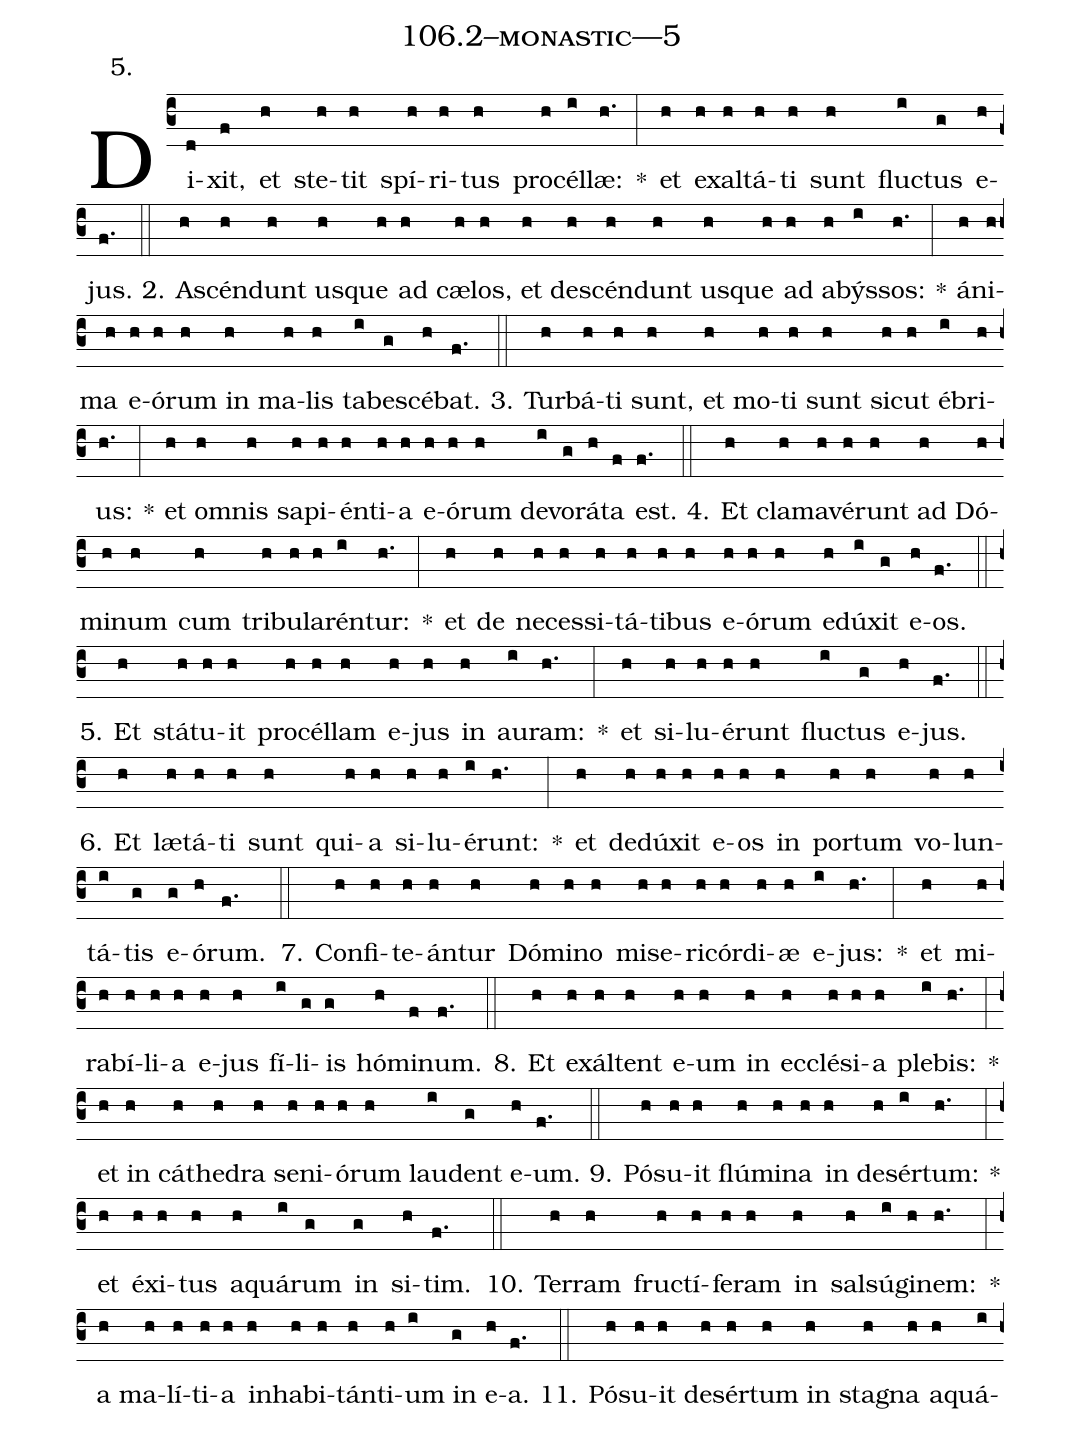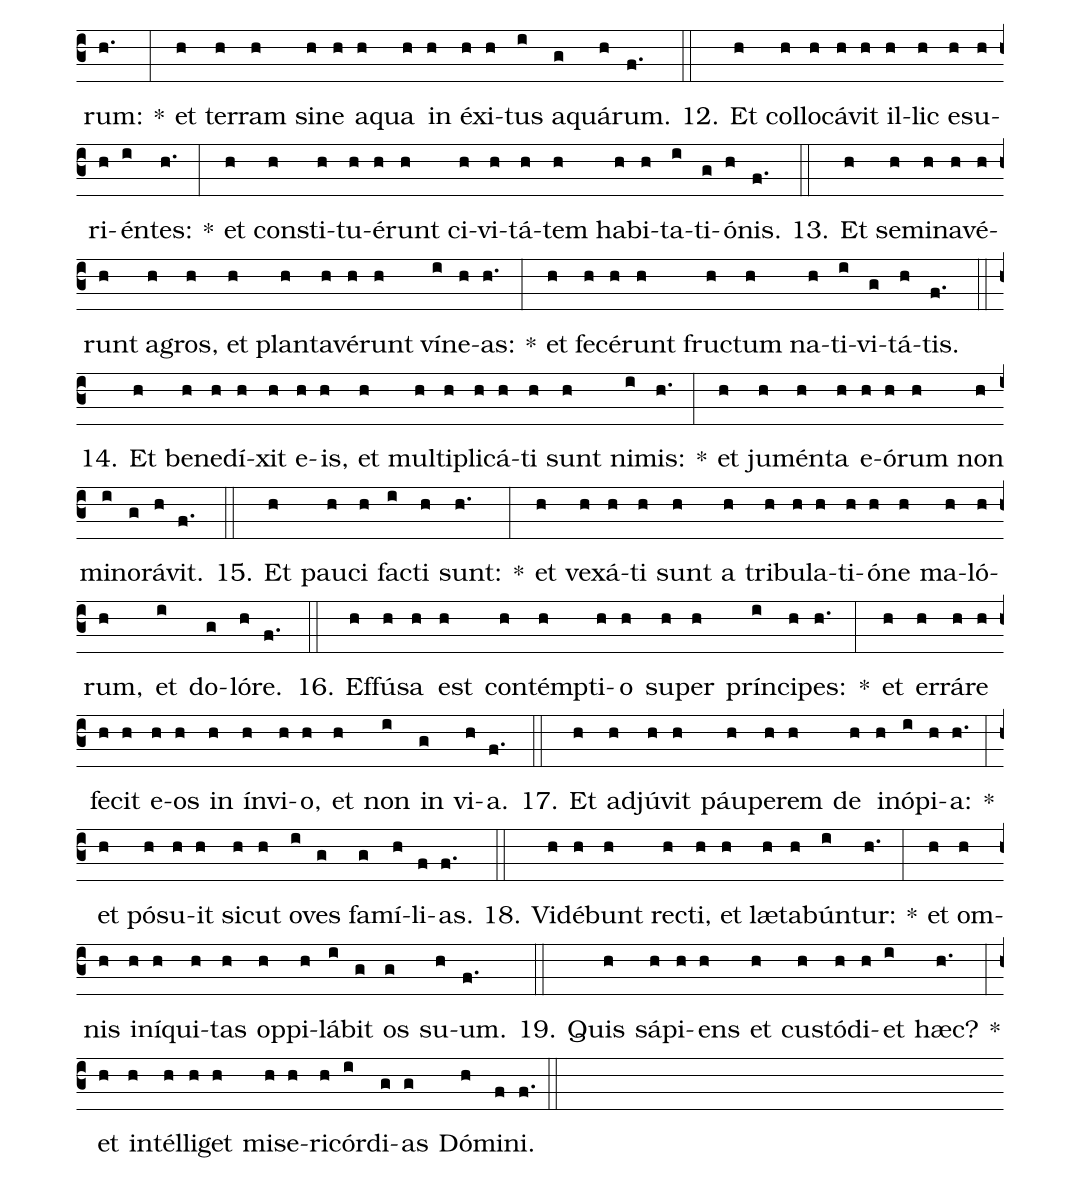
name: 106.2--monastic---5;
annotation: 5.;
%%
(c3)Di(d)xit,(f) et(h) ste(h)tit(h) spí(h)ri(h)tus(h) pro(h)cél(i)læ:(h.) *(:) et(h) ex(h)al(h)tá(h)ti(h) sunt(h) fluc(i)tus(g) e(h)jus.(f.) (::)
2. A(h)scén(h)dunt(h) us(h)que(h) ad(h) cæ(h)los,(h) et(h) de(h)scén(h)dunt(h) us(h)que(h) ad(h) a(h)býs(i)sos:(h.) *(:) á(h)ni(h)ma(h) e(h)ó(h)rum(h) in(h) ma(h)lis(h) ta(i)be(g)scé(h)bat.(f.) (::)
3. Tur(h)bá(h)ti(h) sunt,(h) et(h) mo(h)ti(h) sunt(h) sic(h)ut(h) é(i)bri(h)us:(h.) *(:) et(h) om(h)nis(h) sa(h)pi(h)én(h)ti(h)a(h) e(h)ó(h)rum(h) de(i)vo(g)rá(h)ta(f) est.(f.) (::)
4. Et(h) cla(h)ma(h)vé(h)runt(h) ad(h) Dó(h)mi(h)num(h) cum(h) tri(h)bu(h)la(h)rén(i)tur:(h.) *(:) et(h) de(h) ne(h)ces(h)si(h)tá(h)ti(h)bus(h) e(h)ó(h)rum(h) e(h)dú(i)xit(g) e(h)os.(f.) (::)
5. Et(h) stá(h)tu(h)it(h) pro(h)cél(h)lam(h) e(h)jus(h) in(h) au(i)ram:(h.) *(:) et(h) si(h)lu(h)é(h)runt(h) fluc(i)tus(g) e(h)jus.(f.) (::)
6. Et(h) læ(h)tá(h)ti(h) sunt(h) qui(h)a(h) si(h)lu(h)é(i)runt:(h.) *(:) et(h) de(h)dú(h)xit(h) e(h)os(h) in(h) por(h)tum(h) vo(h)lun(h)tá(i)tis(g) e(g)ó(h)rum.(f.) (::)
7. Con(h)fi(h)te(h)án(h)tur(h) Dó(h)mi(h)no(h) mi(h)se(h)ri(h)cór(h)di(h)æ(h) e(i)jus:(h.) *(:) et(h) mi(h)ra(h)bí(h)li(h)a(h) e(h)jus(h) fí(i)li(g)is(g) hó(h)mi(f)num.(f.) (::)
8. Et(h) ex(h)ál(h)tent(h) e(h)um(h) in(h) ec(h)clé(h)si(h)a(h) ple(i)bis:(h.) *(:) et(h) in(h) cá(h)the(h)dra(h) se(h)ni(h)ó(h)rum(h) lau(i)dent(g) e(h)um.(f.) (::)
9. Pó(h)su(h)it(h) flú(h)mi(h)na(h) in(h) de(h)sér(i)tum:(h.) *(:) et(h) éx(h)i(h)tus(h) a(h)quá(i)rum(g) in(g) si(h)tim.(f.) (::)
10. Ter(h)ram(h) fruc(h)tí(h)fe(h)ram(h) in(h) sal(h)sú(i)gi(h)nem:(h.) *(:) a(h) ma(h)lí(h)ti(h)a(h) in(h)ha(h)bi(h)tán(h)ti(h)um(i) in(g) e(h)a.(f.) (::)
11. Pó(h)su(h)it(h) de(h)sér(h)tum(h) in(h) sta(h)gna(h) a(h)quá(i)rum:(h.) *(:) et(h) ter(h)ram(h) si(h)ne(h) a(h)qua(h) in(h) éx(h)i(h)tus(i) a(g)quá(h)rum.(f.) (::)
12. Et(h) col(h)lo(h)cá(h)vit(h) il(h)lic(h) e(h)su(h)ri(h)én(i)tes:(h.) *(:) et(h) con(h)sti(h)tu(h)é(h)runt(h) ci(h)vi(h)tá(h)tem(h) ha(h)bi(h)ta(i)ti(g)ó(h)nis.(f.) (::)
13. Et(h) se(h)mi(h)na(h)vé(h)runt(h) a(h)gros,(h) et(h) plan(h)ta(h)vé(h)runt(h) ví(i)ne(h)as:(h.) *(:) et(h) fe(h)cé(h)runt(h) fruc(h)tum(h) na(h)ti(i)vi(g)tá(h)tis.(f.) (::)
14. Et(h) be(h)ne(h)dí(h)xit(h) e(h)is,(h) et(h) mul(h)ti(h)pli(h)cá(h)ti(h) sunt(h) ni(i)mis:(h.) *(:) et(h) ju(h)mén(h)ta(h) e(h)ó(h)rum(h) non(h) mi(i)no(g)rá(h)vit.(f.) (::)
15. Et(h) pau(h)ci(h) fac(i)ti(h) sunt:(h.) *(:) et(h) ve(h)xá(h)ti(h) sunt(h) a(h) tri(h)bu(h)la(h)ti(h)ó(h)ne(h) ma(h)ló(h)rum,(h) et(i) do(g)ló(h)re.(f.) (::)
16. Ef(h)fú(h)sa(h) est(h) con(h)témp(h)ti(h)o(h) su(h)per(h) prín(i)ci(h)pes:(h.) *(:) et(h) er(h)rá(h)re(h) fe(h)cit(h) e(h)os(h) in(h) ín(h)vi(h)o,(h) et(h) non(i) in(g) vi(h)a.(f.) (::)
17. Et(h) ad(h)jú(h)vit(h) páu(h)pe(h)rem(h) de(h) in(h)ó(i)pi(h)a:(h.) *(:) et(h) pó(h)su(h)it(h) sic(h)ut(h) o(i)ves(g) fa(g)mí(h)li(f)as.(f.) (::)
18. Vi(h)dé(h)bunt(h) rec(h)ti,(h) et(h) læ(h)ta(h)bún(i)tur:(h.) *(:) et(h) om(h)nis(h) in(h)í(h)qui(h)tas(h) op(h)pi(h)lá(i)bit(g) os(g) su(h)um.(f.) (::)
19. Quis(h) sá(h)pi(h)ens(h) et(h) cus(h)tó(h)di(h)et(i) hæc?(h.) *(:) et(h) in(h)tél(h)li(h)get(h) mi(h)se(h)ri(h)cór(i)di(g)as(g) Dó(h)mi(f)ni.(f.) (::)
